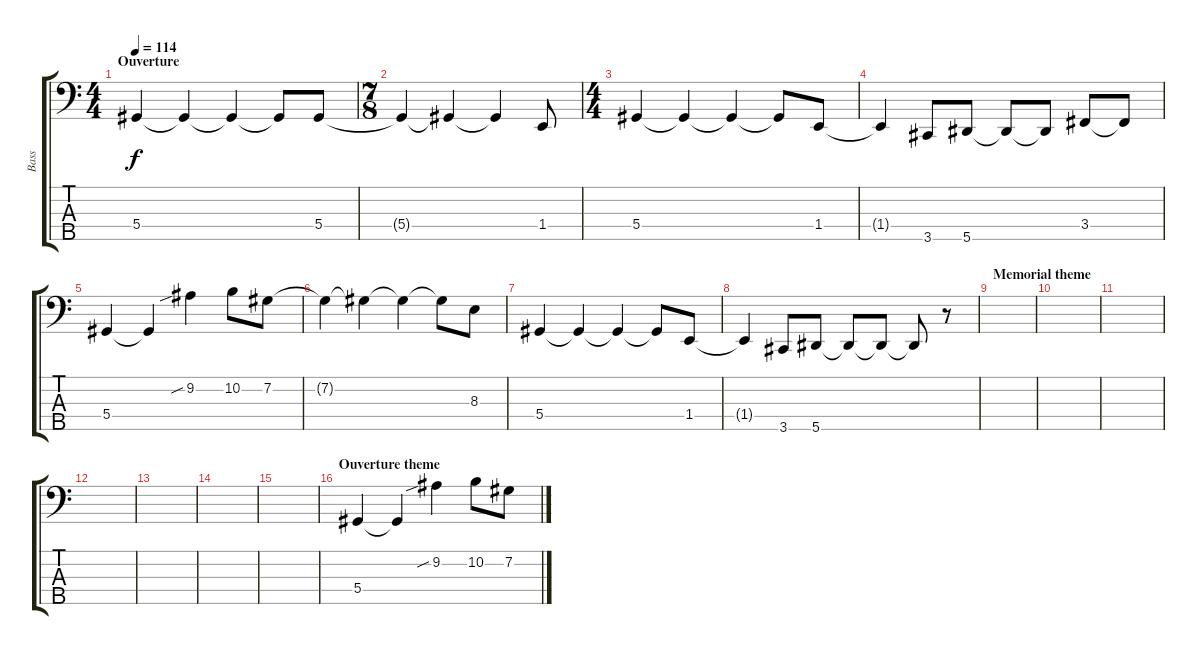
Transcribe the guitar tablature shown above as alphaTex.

\track ("Bass" "Bass") {instrument electricbassfinger}
\staff {score tabs}
\tuning (Gb2 Db2 Ab1 Eb1 Bb0) {hide}
\ts (4 4)
\section ("" "Ouverture")
\tempo 114
\clef f4
\ks c
5.4.4{dy f instrument electricbassfinger} 5.4{t}.4 5.4{t}.4 5.4{t}.8 5.4.8 |
\ts (7 8)
5.4{t}.4 5.4{t}.4 5.4{t}.4 1.4.8 |
\ts (4 4)
5.4.4 5.4{t}.4 5.4{t}.4 5.4{t}.8 1.4.8 |
1.4{t}.4 3.5.8 5.5.8 5.5{t}.8 5.5{t}.8 3.4.8 3.4{t}.8 |
5.4.4 5.4{t}.4 9.2{sib}.4 10.2.8 7.2.8 |
7.2{t}.4 7.2{t}.4 7.2{t}.4 7.2{t}.8 8.3.8 |
5.4.4 5.4{t}.4 5.4{t}.4 5.4{t}.8 1.4.8 |
1.4{t}.4 3.5.8 5.5.8 5.5{t}.8 5.5{t}.8 5.5{t}.8 r.8 |
\section ("" "Memorial theme")
|
|
|
|
|
|
|
\section ("" "Ouverture theme")
5.4.4 5.4{t}.4 9.2{sib}.4 10.2.8 7.2.8
